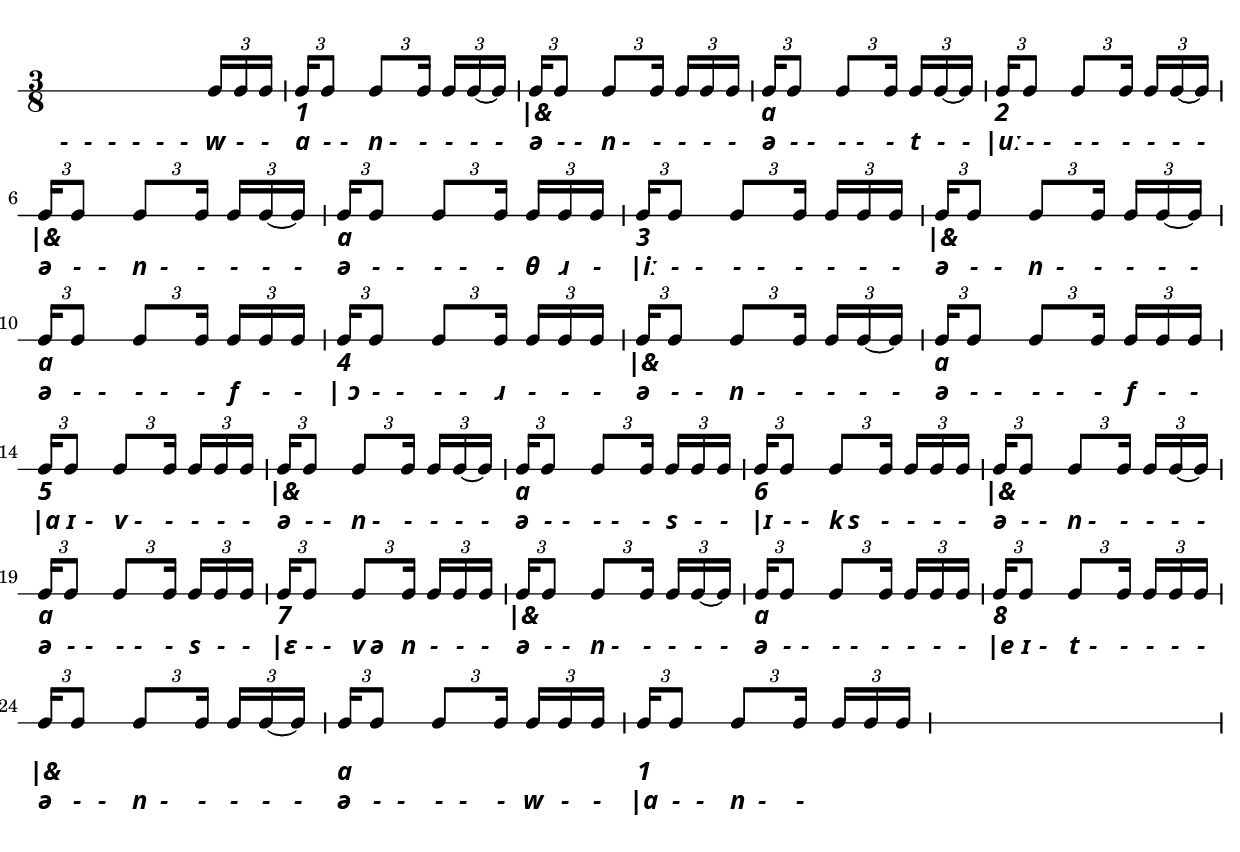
\include "rhythmpedia-ly/lilypond-preamble.ly"

gone = { \tuplet 3/2 {  do16   do16_~ do16] }  }
gtwo = { \tuplet 3/2 {  do16_~ do16   do16] }  }
gthr = { \tuplet 3/2 {  do16[  do16   do16] }  }
gdot = { \tuplet 3/2 {  do8[          do16] }  }
gura = { \tuplet 3/2 {   r8[          do16] }  }
gsco = { \tuplet 3/2 {  do16 do8            }  }

% gnin = {
%   | do8 \gdot \tuplet 3/2 {  do16   do16   do16] }             % 1
%     do8 \gdot \tuplet 3/2 {  do16   do16   do16] }             %
%     do8 \gdot \tuplet 3/2 {  do16   do16   do16] }             %
% }

gnin = {
  \tuplet 3/2 { do16[  do16  do16] } \tuplet 3/2 { do16[   do16  do16] } \tuplet 3/2 { do16[   do16  do16] }
}
sp = "-"


\score {
  <<
    \new RhythmicStaff = "rhythm"  <<
      \new Voice = "counting" {
        \voiceOne
        \time 3/8

          s8    s8   \gthr              % 1
        | \gsco  \gdot \gone              % &
        | \gsco  \gdot \gthr              % a
        | \gsco  \gdot \gone              % 2
        | \gsco  \gdot \gone              % &
        | \gsco  \gdot \gone              % a
        | \gsco  \gdot \gthr              % 3
        | \gsco  \gdot \gthr              % &
        | \gsco  \gdot \gone              % a

        \break

        | \gsco  \gdot \gthr              % 4
        | \gsco  \gdot \gthr              % &
        | \gsco  \gdot \gone              % a

        | \gsco  \gdot \gthr              % 5
        | \gsco  \gdot \gthr              % &
        | \gsco  \gdot \gone              % a

        | \gsco  \gdot \gthr              % 6
        | \gsco  \gdot \gthr              % &
        | \gsco  \gdot \gone              % a

        \break

        | \gsco  \gdot \gthr              % 7
        | \gsco  \gdot \gthr              % &
        | \gsco  \gdot \gone              % a

        | \gsco  \gdot \gthr              % 8
        | \gsco  \gdot \gthr              % &
        | \gsco  \gdot \gone              % a

        | \gsco  \gdot \gthr              % 1
        | \gsco  \gdot \gthr              % 1

      }

      \new NullVoice = "aligner" {
        \relative do' {
          \voiceOne
                    s4.
          do4. do4. do4.
          do4. do4. do4.
          do4. do4. do4.
          do4. do4. do4.
          do4. do4. do4.
          do4. do4. do4.
          do4. do4. do4.
          do4. do4. do4.
          do4.
        }
      }

      \new Lyrics \with { instrumentName = "" } \lyricsto "aligner" {
          "1" "|&" "a"
          "2" "|&" "a"
          "3" "|&" "a"
          "4" "|&" "a"
          "5" "|&" "a"
          "6" "|&" "a"
          "7" "|&" "a"
          "8" "|&" "a"
          "1"
      }

      \new NullVoice = "aligner2" {
        \relative do' {
          \voiceOne

          \gnin \gnin \gnin
          \gnin \gnin \gnin
          \gnin \gnin \gnin
          \gnin \gnin \gnin
          \gnin \gnin \gnin
          \gnin \gnin \gnin
          \gnin \gnin \gnin
          \gnin \gnin \gnin
          \gnin \gnin \gnin
        }
      }

      \new Lyrics \with { instrumentName = "" } \lyricsto "aligner2" {
        \sp  \sp  \sp      \sp     \sp \sp
        "w"  \sp  \sp      "a"     \sp \sp     "n"   \sp \sp

        \sp  \sp  \sp      "ə"     \sp \sp     "n"   \sp \sp
        \sp  \sp  \sp      "ə"     \sp \sp     \sp   \sp \sp

        "t"  \sp  \sp      "|uː"  \sp \sp     \sp   \sp \sp
        \sp  \sp  \sp      "ə"     \sp \sp     "n"   \sp \sp
        \sp  \sp  \sp      "ə"     \sp \sp     \sp   \sp \sp

        "θ" "ɹ"  \sp      "|iː"  \sp \sp     \sp   \sp \sp
        \sp  \sp  \sp      "ə"     \sp \sp     "n"   \sp \sp
        \sp  \sp  \sp      "ə"     \sp \sp     \sp   \sp \sp

        "f"  \sp  \sp      "| ɔ"   \sp \sp     \sp   \sp "ɹ"
        \sp  \sp  \sp      "ə"     \sp \sp     "n"   \sp \sp
        \sp  \sp  \sp      "ə"     \sp \sp     \sp   \sp \sp

        "f"  \sp  \sp      "|a"    "ɪ" \sp     "v"   \sp \sp
        \sp  \sp  \sp      "ə"     \sp \sp     "n"   \sp \sp
        \sp  \sp  \sp      "ə"     \sp \sp     \sp   \sp \sp

        "s"  \sp  \sp      "|ɪ"    \sp \sp     "k"   "s" \sp
        \sp  \sp  \sp      "ə"     \sp \sp     "n"   \sp \sp
        \sp  \sp  \sp      "ə"     \sp \sp     \sp   \sp \sp

        "s"  \sp  \sp      "|ɛ"    \sp \sp     "v"   "ə" "n"
        \sp  \sp  \sp      "ə"     \sp \sp     "n"   \sp \sp
        \sp  \sp  \sp      "ə"     \sp \sp     \sp   \sp \sp

        \sp  \sp  \sp      "|e"    "ɪ" \sp     "t"   \sp \sp
        \sp  \sp  \sp      "ə"     \sp \sp     "n"   \sp \sp
        \sp  \sp  \sp      "ə"     \sp \sp     \sp   \sp \sp

        "w"  \sp \sp       "|a"    \sp \sp      "n"   \sp \sp
      }
    >>
  >>
}
